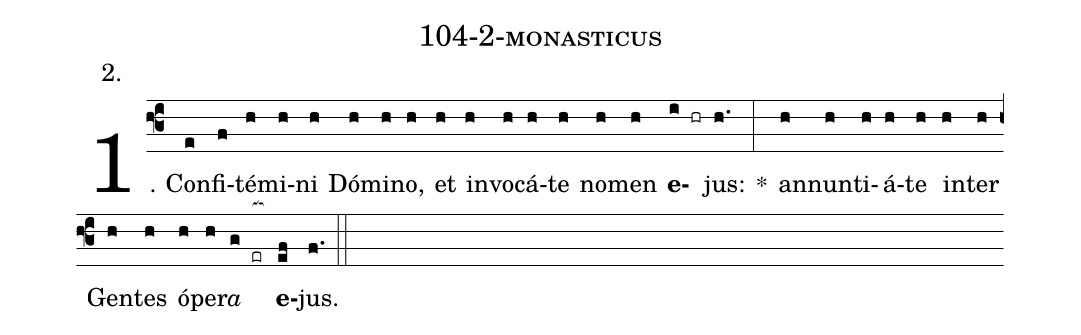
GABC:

name: 104-2-monasticus;
annotation: 2.;
%%
(f3)1. Con(e)fi(f)té(h)mi(h)ni(h) Dó(h)mi(h)no,(h) et(h) in(h)vo(h)cá(h)te(h) no(h)men(h) <b>e</b>(i hr)jus:(h.) *(:) an(h)nun(h)ti(h)á(h)te(h) in(h)ter(h) Gen(h)tes(h) ó(h)pe(h)r<i>a</i>(g er[ocb:1{]) <b>e</b>(ef[ocb:0}])jus.(f.) (::)
